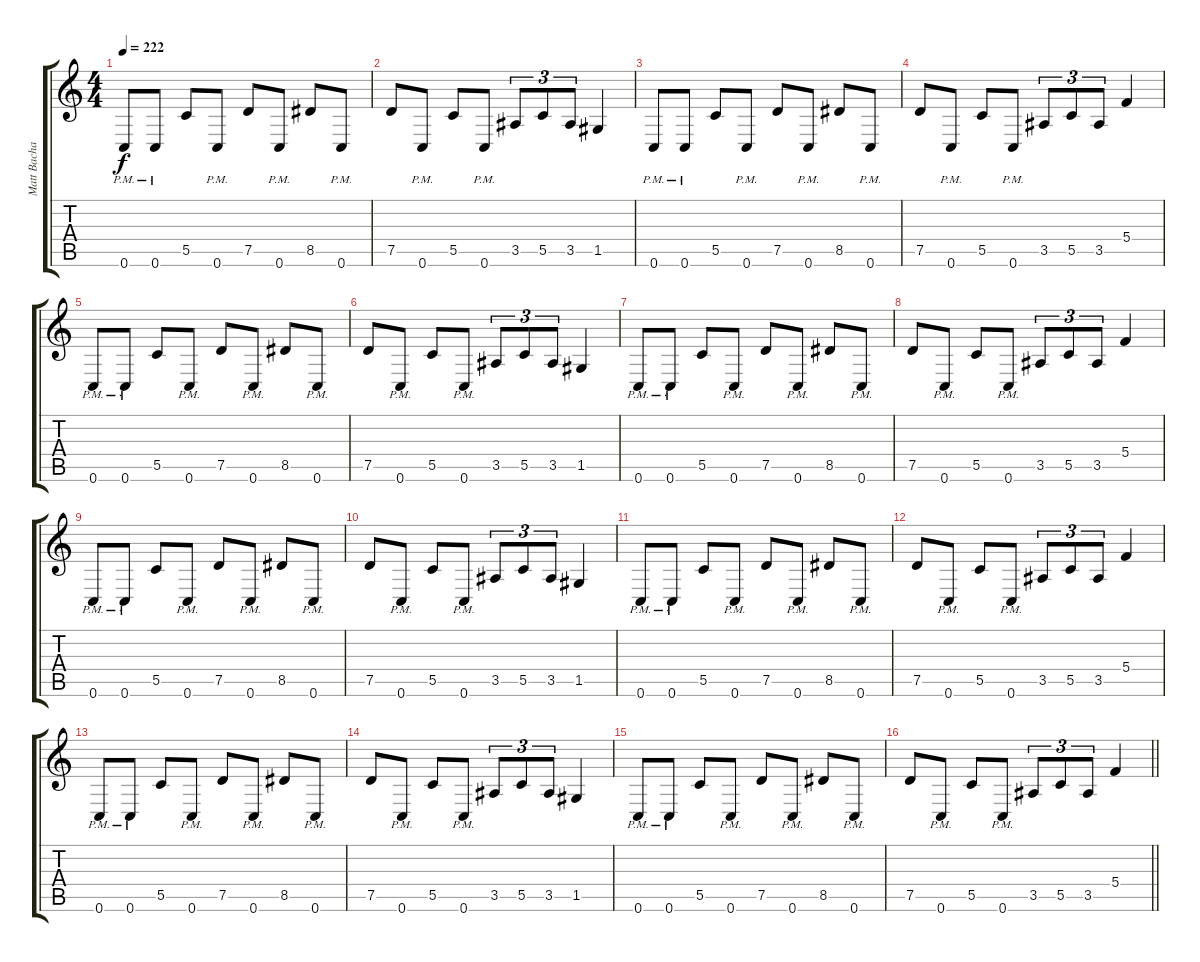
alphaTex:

\track ("Matt Bachand" "Matt Bacha") {instrument distortionguitar}
\staff {score tabs}
\tuning (D4 A3 F3 C3 G2 C2) {hide}
\ts (4 4)
\tempo 222
\clef g2
\ks c
0.6{pm}.8{dy f} 0.6{pm}.8 5.5.8 0.6{pm}.8 7.5.8 0.6{pm}.8 8.5.8 0.6{pm}.8 |
7.5.8 0.6{pm}.8 5.5.8 0.6{pm}.8 3.5.8{tu (3 2)} 5.5.8{tu (3 2)} 3.5.8{tu (3 2)} 1.5.4 |
0.6{pm}.8 0.6{pm}.8 5.5.8 0.6{pm}.8 7.5.8 0.6{pm}.8 8.5.8 0.6{pm}.8 |
7.5.8 0.6{pm}.8 5.5.8 0.6{pm}.8 3.5.8{tu (3 2)} 5.5.8{tu (3 2)} 3.5.8{tu (3 2)} 5.4.4 |
0.6{pm}.8 0.6{pm}.8 5.5.8 0.6{pm}.8 7.5.8 0.6{pm}.8 8.5.8 0.6{pm}.8 |
7.5.8 0.6{pm}.8 5.5.8 0.6{pm}.8 3.5.8{tu (3 2)} 5.5.8{tu (3 2)} 3.5.8{tu (3 2)} 1.5.4 |
0.6{pm}.8 0.6{pm}.8 5.5.8 0.6{pm}.8 7.5.8 0.6{pm}.8 8.5.8 0.6{pm}.8 |
7.5.8 0.6{pm}.8 5.5.8 0.6{pm}.8 3.5.8{tu (3 2)} 5.5.8{tu (3 2)} 3.5.8{tu (3 2)} 5.4.4 |
0.6{pm}.8 0.6{pm}.8 5.5.8 0.6{pm}.8 7.5.8 0.6{pm}.8 8.5.8 0.6{pm}.8 |
7.5.8 0.6{pm}.8 5.5.8 0.6{pm}.8 3.5.8{tu (3 2)} 5.5.8{tu (3 2)} 3.5.8{tu (3 2)} 1.5.4 |
0.6{pm}.8 0.6{pm}.8 5.5.8 0.6{pm}.8 7.5.8 0.6{pm}.8 8.5.8 0.6{pm}.8 |
7.5.8 0.6{pm}.8 5.5.8 0.6{pm}.8 3.5.8{tu (3 2)} 5.5.8{tu (3 2)} 3.5.8{tu (3 2)} 5.4.4 |
0.6{pm}.8 0.6{pm}.8 5.5.8 0.6{pm}.8 7.5.8 0.6{pm}.8 8.5.8 0.6{pm}.8 |
7.5.8 0.6{pm}.8 5.5.8 0.6{pm}.8 3.5.8{tu (3 2)} 5.5.8{tu (3 2)} 3.5.8{tu (3 2)} 1.5.4 |
0.6{pm}.8 0.6{pm}.8 5.5.8 0.6{pm}.8 7.5.8 0.6{pm}.8 8.5.8 0.6{pm}.8 |
\barLineRight lightlight
7.5.8 0.6{pm}.8 5.5.8 0.6{pm}.8 3.5.8{tu (3 2)} 5.5.8{tu (3 2)} 3.5.8{tu (3 2)} 5.4.4
